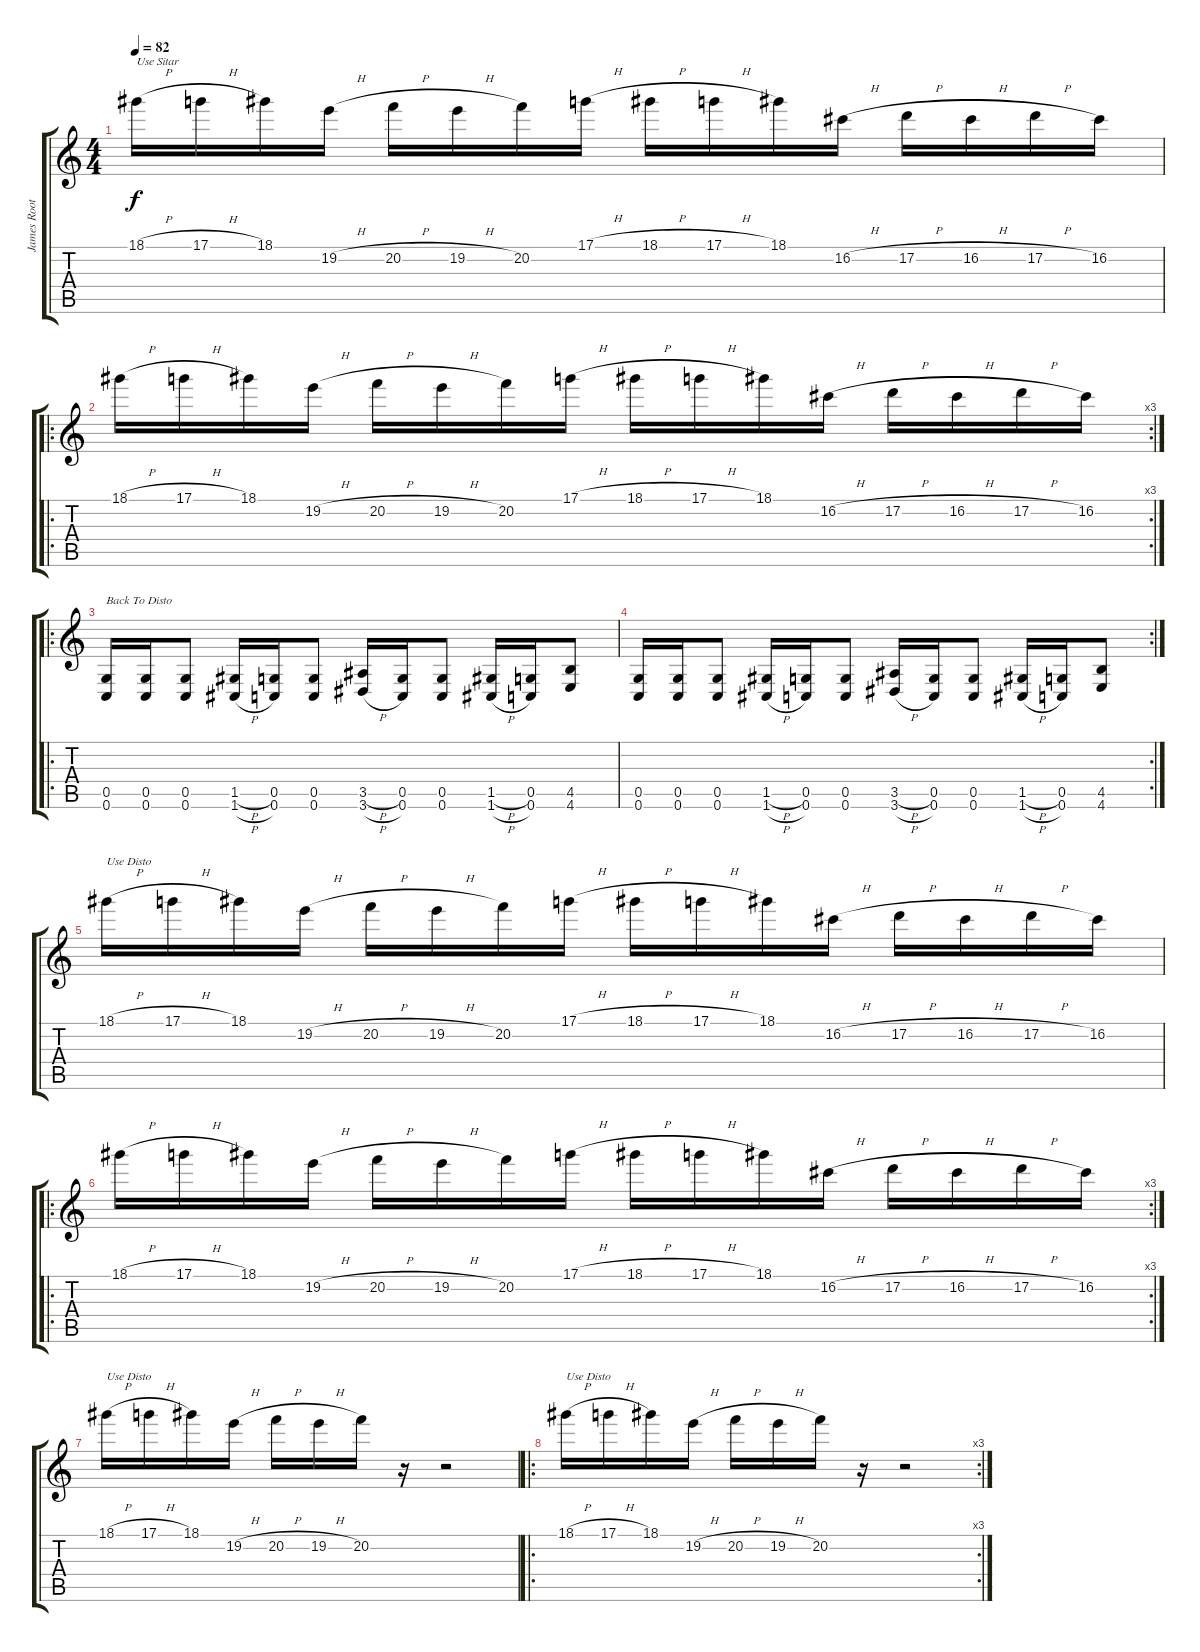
\track ("James Root" "James Root") {instrument distortionguitar}
\staff {score tabs}
\tuning (D4 A3 F3 C3 G2 C2) {hide}
\ts (4 4)
\tempo 82
\clef g2
\ks c
18.1{h}.16{txt "Use Sitar" dy f instrument sitar} 17.1{h}.16 18.1.16 19.2{h}.16 20.2{h}.16 19.2{h}.16 20.2.16 17.1{h}.16 18.1{h}.16 17.1{h}.16 18.1.16 16.2{h}.16 17.2{h}.16 16.2{h}.16 17.2{h}.16 16.2.16 |
\ro
\rc 3
18.1{h}.16 17.1{h}.16 18.1.16 19.2{h}.16 20.2{h}.16 19.2{h}.16 20.2.16 17.1{h}.16 18.1{h}.16 17.1{h}.16 18.1.16 16.2{h}.16 17.2{h}.16 16.2{h}.16 17.2{h}.16 16.2.16 |
\ro
(0.5 0.6).16{txt "Back To Disto" instrument distortionguitar} (0.5 0.6).16 (0.5 0.6).8 (1.5{h} 1.6{h}).16 (0.5 0.6).16 (0.5 0.6).8 (3.5{h} 3.6{h}).16 (0.5 0.6).16 (0.5 0.6).8 (1.5{h} 1.6{h}).16 (0.5 0.6).16 (4.5 4.6).8 |
\rc 2
(0.5 0.6).16 (0.5 0.6).16 (0.5 0.6).8 (1.5{h} 1.6{h}).16 (0.5 0.6).16 (0.5 0.6).8 (3.5{h} 3.6{h}).16 (0.5 0.6).16 (0.5 0.6).8 (1.5{h} 1.6{h}).16 (0.5 0.6).16 (4.5 4.6).8 |
18.1{h}.16{txt "Use Disto" instrument distortionguitar} 17.1{h}.16 18.1.16 19.2{h}.16 20.2{h}.16 19.2{h}.16 20.2.16 17.1{h}.16 18.1{h}.16 17.1{h}.16 18.1.16 16.2{h}.16 17.2{h}.16 16.2{h}.16 17.2{h}.16 16.2.16 |
\ro
\rc 3
18.1{h}.16 17.1{h}.16 18.1.16 19.2{h}.16 20.2{h}.16 19.2{h}.16 20.2.16 17.1{h}.16 18.1{h}.16 17.1{h}.16 18.1.16 16.2{h}.16 17.2{h}.16 16.2{h}.16 17.2{h}.16 16.2.16 |
18.1{h}.16{txt "Use Disto" instrument distortionguitar} 17.1{h}.16 18.1.16 19.2{h}.16 20.2{h}.16 19.2{h}.16 20.2.16 r.16 r.2 |
\ro
\rc 3
18.1{h}.16{txt "Use Disto" instrument distortionguitar} 17.1{h}.16 18.1.16 19.2{h}.16 20.2{h}.16 19.2{h}.16 20.2.16 r.16 r.2
